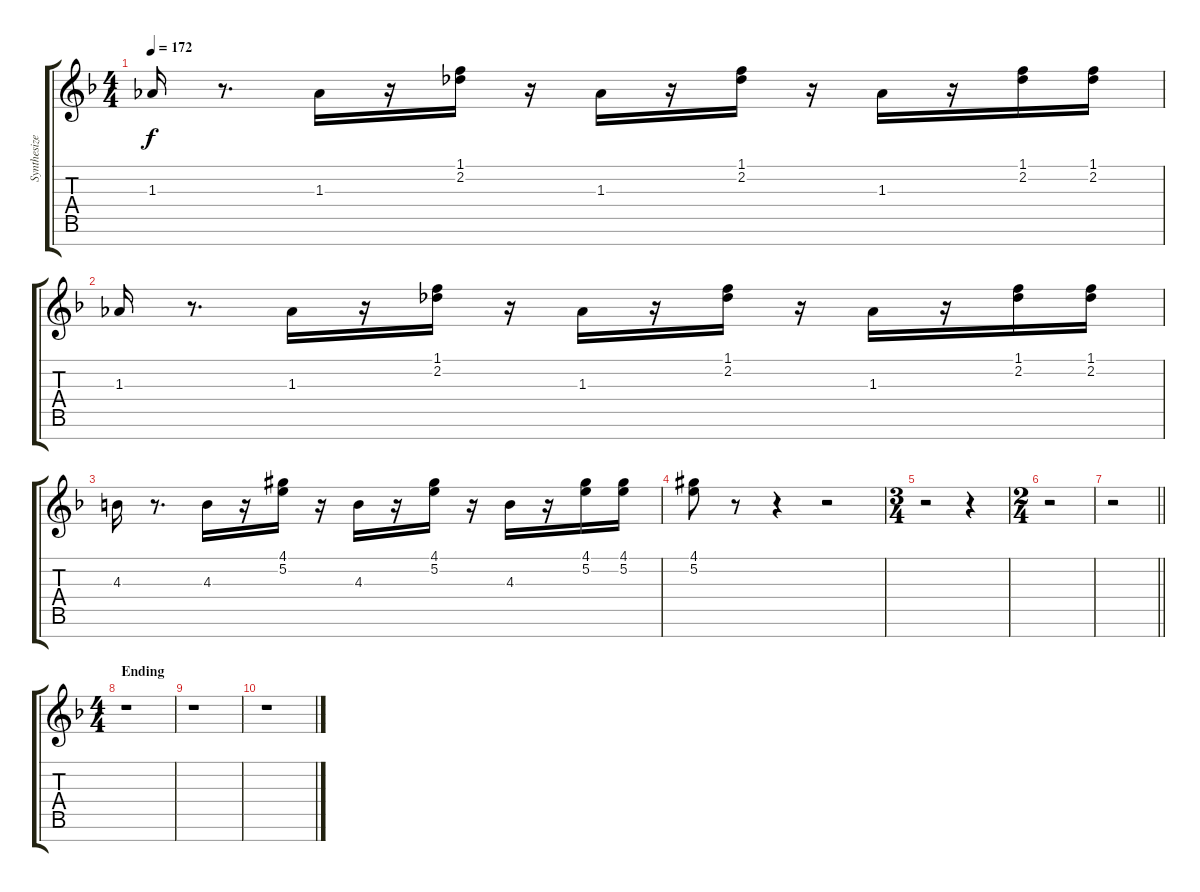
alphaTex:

\track ("Synthesizer II" "Synthesize") {instrument lead1square}
\staff {score tabs}
\tuning (E5 B4 G4 D4 A3 E3 B2) {hide}
\ts (4 4)
\tempo 172
\clef g2
\ks f
1.3.16{dy f} r.8{d} 1.3.16 r.16 (1.1 2.2).16 r.16 1.3.16 r.16 (1.1 2.2).16 r.16 1.3.16 r.16 (1.1 2.2).16 (1.1 2.2).16 |
1.3.16 r.8{d} 1.3.16 r.16 (1.1 2.2).16 r.16 1.3.16 r.16 (1.1 2.2).16 r.16 1.3.16 r.16 (1.1 2.2).16 (1.1 2.2).16 |
4.3.16 r.8{d} 4.3.16 r.16 (4.1{acc #} 5.2).16 r.16 4.3.16 r.16 (4.1{acc #} 5.2).16 r.16 4.3.16 r.16 (4.1{acc #} 5.2).16 (4.1{acc #} 5.2).16 |
(4.1{acc #} 5.2).8 r.8 r.4 r.2 |
\ts (3 4)
r.2 r.4 |
\ts (2 4)
r.2 |
\barLineRight lightlight
r.2 |
\ts (4 4)
\section ("" "Ending")
r.1 |
r.1 |
r.1
